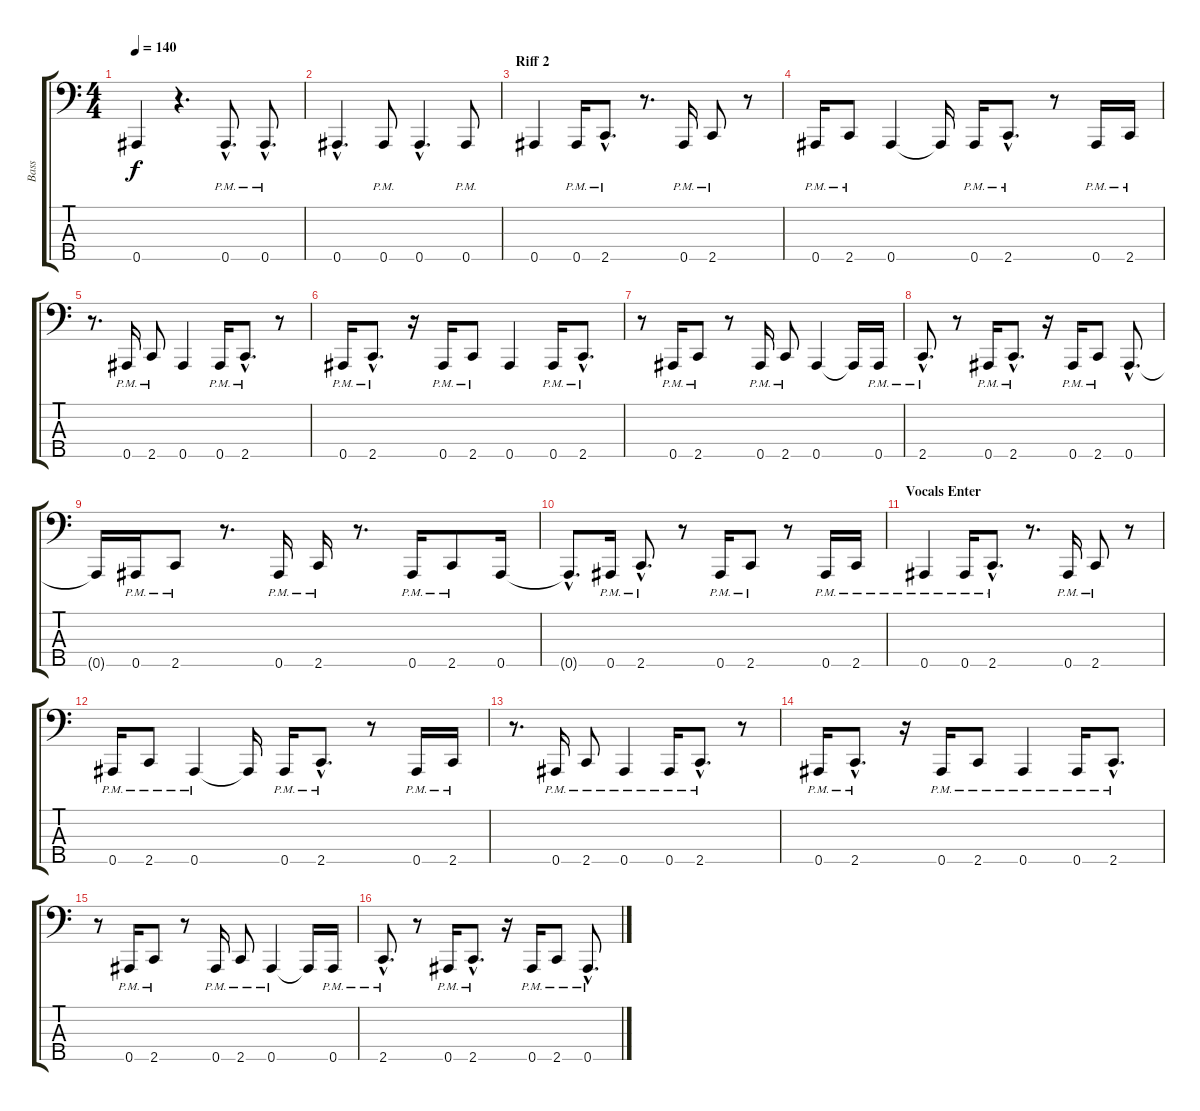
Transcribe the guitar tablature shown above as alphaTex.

\track ("Bass" "Bass") {instrument electricbassfinger}
\staff {score tabs}
\tuning (Gb2 Db2 Ab1 Eb1 Bb0) {hide}
\ts (4 4)
\tempo 140
\clef f4
\ks c
0.5.4{dy f} r.4{d} 0.5{hac pm}.8{d} 0.5{hac pm}.8{d} |
0.5{hac}.4{d} 0.5{pm}.8 0.5{hac}.4{d} 0.5{pm}.8 |
\section ("" "Riff 2")
0.5.4 0.5{pm}.16 2.5{hac pm}.8{d} r.8{d} 0.5{pm}.16 2.5{pm}.8 r.8 |
0.5{pm}.16 2.5{pm}.8 0.5.4 0.5{t}.16 0.5{pm}.16 2.5{hac pm}.8{d} r.8 0.5{pm}.16 2.5{pm}.16 |
r.8{d} 0.5{pm}.16 2.5{pm}.8 0.5.4 0.5{pm}.16 2.5{hac pm}.8{d} r.8 |
0.5{pm}.16 2.5{hac pm}.8{d} r.16 0.5{pm}.16 2.5{pm}.8 0.5.4 0.5{pm}.16 2.5{hac pm}.8{d} |
r.8 0.5{pm}.16 2.5{pm}.8 r.8 0.5{pm}.16 2.5{pm}.8 0.5.4 0.5{t}.16 0.5{pm}.16 |
2.5{hac pm}.8{d} r.8 0.5{pm}.16 2.5{hac pm}.8{d} r.16 0.5{pm}.16 2.5{pm}.8 0.5{hac}.8{d} |
0.5{t}.16 0.5{pm}.16 2.5{pm}.8 r.8{d} 0.5{pm}.16 2.5{pm}.16 r.8{d} 0.5{pm}.16 2.5{pm}.8 0.5.16 |
0.5{hac t}.8{d} 0.5{pm}.16 2.5{hac pm}.8{d} r.8 0.5{pm}.16 2.5{pm}.8 r.8 0.5{pm}.16 2.5{pm}.16 |
\section ("" "Vocals Enter")
0.5{pm}.4 0.5{pm}.16 2.5{hac pm}.8{d} r.8{d} 0.5{pm}.16 2.5{pm}.8 r.8 |
0.5{pm}.16 2.5{pm}.8 0.5{pm}.4 0.5{t}.16 0.5{pm}.16 2.5{hac pm}.8{d} r.8 0.5{pm}.16 2.5{pm}.16 |
r.8{d} 0.5{pm}.16 2.5{pm}.8 0.5{pm}.4 0.5{pm}.16 2.5{hac pm}.8{d} r.8 |
0.5{pm}.16 2.5{hac pm}.8{d} r.16 0.5{pm}.16 2.5{pm}.8 0.5{pm}.4 0.5{pm}.16 2.5{hac pm}.8{d} |
r.8 0.5{pm}.16 2.5{pm}.8 r.8 0.5{pm}.16 2.5{pm}.8 0.5{pm}.4 0.5{t}.16 0.5{pm}.16 |
2.5{hac pm}.8{d} r.8 0.5{pm}.16 2.5{hac pm}.8{d} r.16 0.5{pm}.16 2.5{pm}.8 0.5{hac pm}.8{d}
